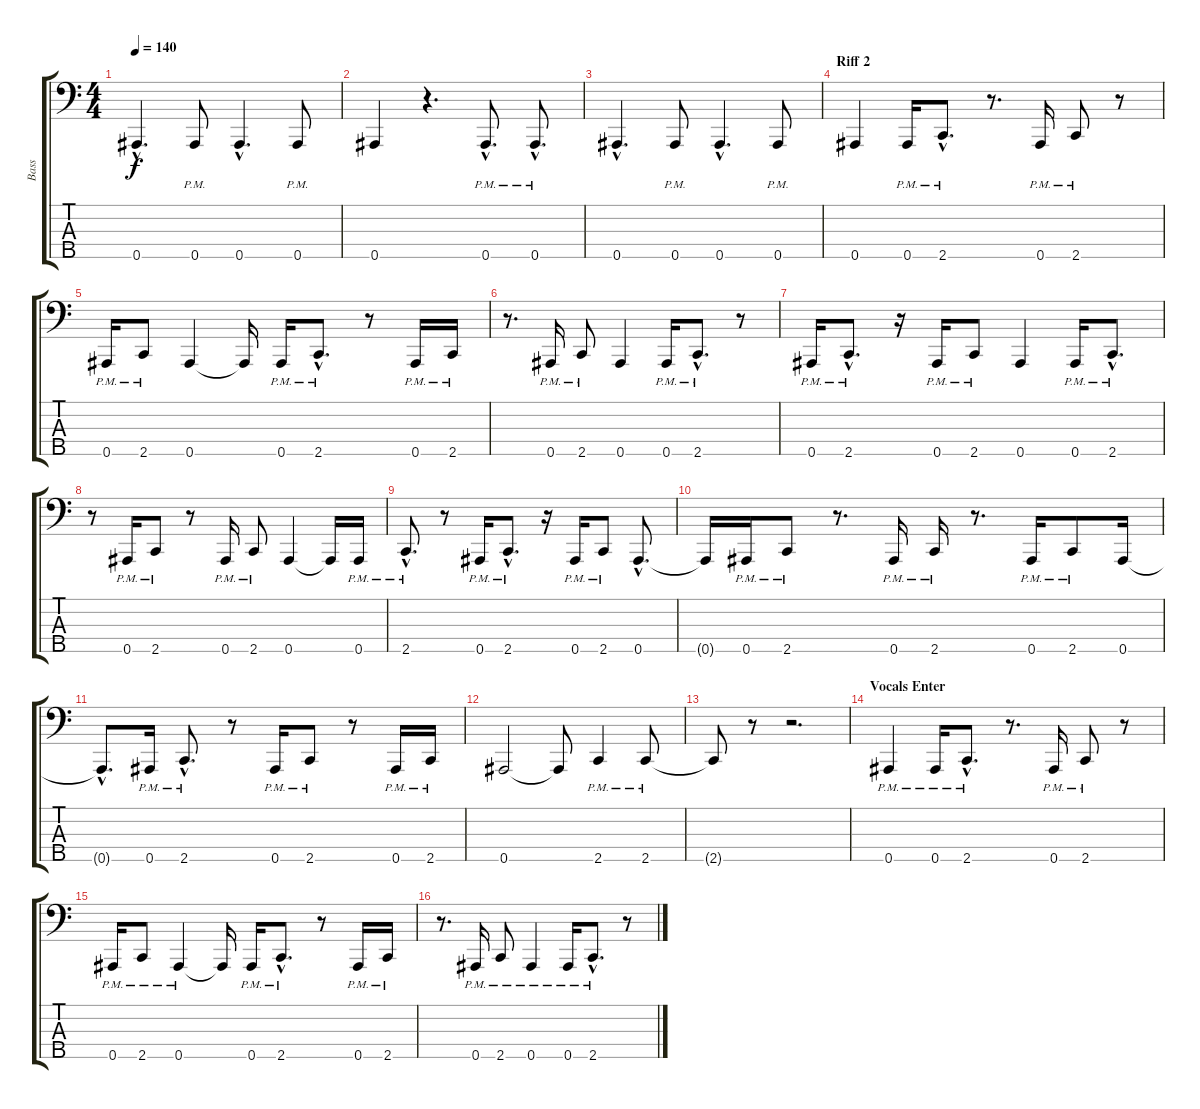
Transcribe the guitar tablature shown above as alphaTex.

\track ("Bass" "Bass") {instrument electricbassfinger}
\staff {score tabs}
\tuning (Gb2 Db2 Ab1 Eb1 Bb0) {hide}
\ts (4 4)
\tempo 140
\clef f4
\ks c
0.5{hac}.4{d dy f} 0.5{pm}.8 0.5{hac}.4{d} 0.5{pm}.8 |
0.5.4 r.4{d} 0.5{hac pm}.8{d} 0.5{hac pm}.8{d} |
0.5{hac}.4{d} 0.5{pm}.8 0.5{hac}.4{d} 0.5{pm}.8 |
\section ("" "Riff 2")
0.5.4 0.5{pm}.16 2.5{hac pm}.8{d} r.8{d} 0.5{pm}.16 2.5{pm}.8 r.8 |
0.5{pm}.16 2.5{pm}.8 0.5.4 0.5{t}.16 0.5{pm}.16 2.5{hac pm}.8{d} r.8 0.5{pm}.16 2.5{pm}.16 |
r.8{d} 0.5{pm}.16 2.5{pm}.8 0.5.4 0.5{pm}.16 2.5{hac pm}.8{d} r.8 |
0.5{pm}.16 2.5{hac pm}.8{d} r.16 0.5{pm}.16 2.5{pm}.8 0.5.4 0.5{pm}.16 2.5{hac pm}.8{d} |
r.8 0.5{pm}.16 2.5{pm}.8 r.8 0.5{pm}.16 2.5{pm}.8 0.5.4 0.5{t}.16 0.5{pm}.16 |
2.5{hac pm}.8{d} r.8 0.5{pm}.16 2.5{hac pm}.8{d} r.16 0.5{pm}.16 2.5{pm}.8 0.5{hac}.8{d} |
0.5{t}.16 0.5{pm}.16 2.5{pm}.8 r.8{d} 0.5{pm}.16 2.5{pm}.16 r.8{d} 0.5{pm}.16 2.5{pm}.8 0.5.16 |
0.5{hac t}.8{d} 0.5{pm}.16 2.5{hac pm}.8{d} r.8 0.5{pm}.16 2.5{pm}.8 r.8 0.5{pm}.16 2.5{pm}.16 |
0.5.2 0.5{t}.8 2.5{pm}.4 2.5{pm}.8 |
2.5{t}.8 r.8 r.2{d} |
\section ("" "Vocals Enter")
0.5{pm}.4 0.5{pm}.16 2.5{hac pm}.8{d} r.8{d} 0.5{pm}.16 2.5{pm}.8 r.8 |
0.5{pm}.16 2.5{pm}.8 0.5{pm}.4 0.5{t}.16 0.5{pm}.16 2.5{hac pm}.8{d} r.8 0.5{pm}.16 2.5{pm}.16 |
r.8{d} 0.5{pm}.16 2.5{pm}.8 0.5{pm}.4 0.5{pm}.16 2.5{hac pm}.8{d} r.8
